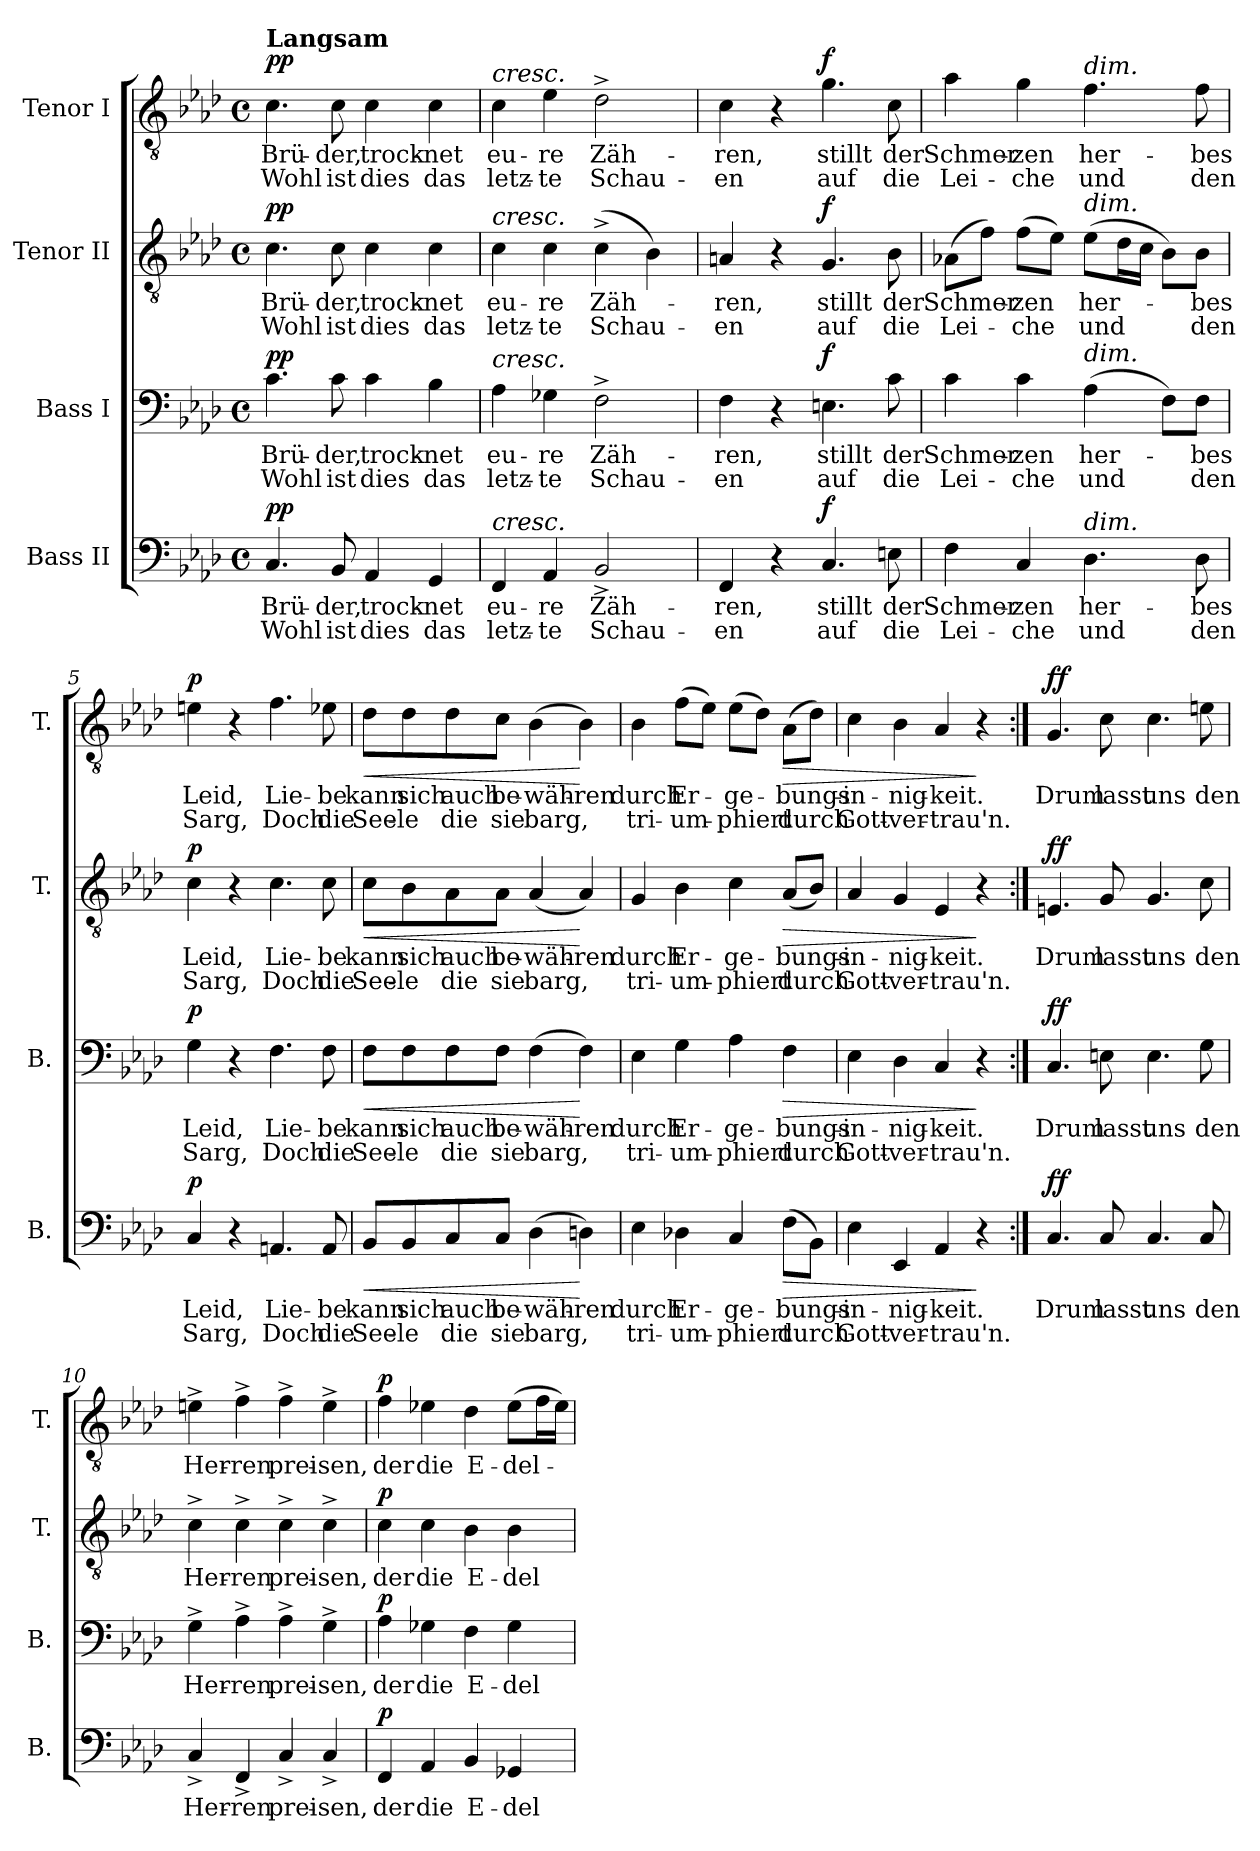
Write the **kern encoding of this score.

**kern	**text	**text	**dynam	**kern	**text	**text	**dynam	**kern	**text	**text	**dynam	**kern	**text	**text	**dynam
*part4	*part4	*part4	*part4	*part3	*part3	*part3	*part3	*part2	*part2	*part2	*part2	*part1	*part1	*part1	*part1
*staff4	*staff4	*staff4	*staff4	*staff3	*staff3	*staff3	*staff3	*staff2	*staff2	*staff2	*staff2	*staff1	*staff1	*staff1	*staff1
*I"Bass II	*	*	*	*I"Bass I	*	*	*	*I"Tenor II	*	*	*	*I"Tenor I	*	*	*
*I'B.	*	*	*	*I'B.	*	*	*	*I'T.	*	*	*	*I'T.	*	*	*
*clefF4	*	*	*	*clefF4	*	*	*	*clefGv2	*	*	*	*clefGv2	*	*	*
*	*	*	*	*	*	*	*	*ITrd7c12	*	*	*	*ITrd7c12	*	*	*
*k[b-e-a-d-]	*	*	*	*k[b-e-a-d-]	*	*	*	*k[b-e-a-d-]	*	*	*	*k[b-e-a-d-]	*	*	*
*A-:	*	*	*	*A-:	*	*	*	*A-:	*	*	*	*A-:	*	*	*
*M4/4	*	*	*	*M4/4	*	*	*	*M4/4	*	*	*	*M4/4	*	*	*
*met(c)	*	*	*	*met(c)	*	*	*	*met(c)	*	*	*	*met(c)	*	*	*
*MM60	*	*	*	*MM60	*	*	*	*MM60	*	*	*	*MM60	*	*	*
=1	=1	=1	=1	=1	=1	=1	=1	=1	=1	=1	=1	=1	=1	=1	=1
!	!	!	!	!	!	!	!	!	!	!	!	!LO:TX:a:B:t=Langsam	!	!	!
!	!LO:LY:b	!LO:LY:b	!LO:DY:b	!	!LO:LY:b	!LO:LY:b	!LO:DY:b	!	!LO:LY:b	!LO:LY:b	!LO:DY:b	!	!LO:LY:b	!LO:LY:b	!LO:DY:b
4.C/	Brü-	Wohl	pp	4.c\	Brü-	Wohl	pp	4.C\	Brü-	Wohl	pp	4.C\	Brü-	Wohl	pp
!	!LO:LY:b	!LO:LY:b	!	!	!LO:LY:b	!LO:LY:b	!	!	!LO:LY:b	!LO:LY:b	!	!	!LO:LY:b	!LO:LY:b	!
8BB-/	-der,	ist	.	8c\	-der,	ist	.	8C\	-der,	ist	.	8C\	-der,	ist	.
!	!LO:LY:b	!LO:LY:b	!	!	!LO:LY:b	!LO:LY:b	!	!	!LO:LY:b	!LO:LY:b	!	!	!LO:LY:b	!LO:LY:b	!
4AA-/	trock-	dies	.	4c\	trock-	dies	.	4C\	trock-	dies	.	4C\	trock-	dies	.
!	!LO:LY:b	!LO:LY:b	!	!	!LO:LY:b	!LO:LY:b	!	!	!LO:LY:b	!LO:LY:b	!	!	!LO:LY:b	!LO:LY:b	!
4GG/	-net	das	.	4B-\	-net	das	.	4C\	-net	das	.	4C\	-net	das	.
=2	=2	=2	=2	=2	=2	=2	=2	=2	=2	=2	=2	=2	=2	=2	=2
!	!	!	!	!	!	!	!	!	!	!	!	!LO:TX:a:i:t=cresc.	!	!	!
!	!	!	!	!	!	!	!	!LO:TX:a:i:t=cresc.	!	!	!	!	!	!	!
!	!	!	!	!LO:TX:a:i:t=cresc.	!	!	!	!	!	!	!	!	!	!	!
!LO:TX:a:i:t=cresc.	!	!	!	!	!	!	!	!	!	!	!	!	!	!	!
!	!LO:LY:b	!LO:LY:b	!	!	!LO:LY:b	!LO:LY:b	!	!	!LO:LY:b	!LO:LY:b	!	!	!LO:LY:b	!LO:LY:b	!
4FF/	eu-	letz-	.	4A-\	eu-	letz-	.	4C\	eu-	letz-	.	4C\	eu-	letz-	.
!	!LO:LY:b	!LO:LY:b	!	!	!LO:LY:b	!LO:LY:b	!	!	!LO:LY:b	!LO:LY:b	!	!	!LO:LY:b	!LO:LY:b	!
4AA-/	-re	-te	.	4G-X\	-re	-te	.	4C\	-re	-te	.	4E-\	-re	-te	.
!	!LO:LY:b	!LO:LY:b	!	!	!LO:LY:b	!LO:LY:b	!	!	!LO:LY:b	!LO:LY:b	!	!	!LO:LY:b	!LO:LY:b	!
2BB-^/	Zäh-	Schau-	.	2F^\	Zäh-	Schau-	.	(>4C^\	Zäh-	Schau-	.	2D-^\	Zäh-	Schau-	.
.	.	.	.	.	.	.	.	4BB-\)	.	.	.	.	.	.	.
=3	=3	=3	=3	=3	=3	=3	=3	=3	=3	=3	=3	=3	=3	=3	=3
!	!LO:LY:b	!LO:LY:b	!	!	!LO:LY:b	!LO:LY:b	!	!	!LO:LY:b	!LO:LY:b	!	!	!LO:LY:b	!LO:LY:b	!
4FF/	-ren,	-en	.	4F\	-ren,	-en	.	4AAn/	-ren,	-en	.	4C\	-ren,	-en	.
4r	.	.	.	4r	.	.	.	4r	.	.	.	4r	.	.	.
!	!LO:LY:b	!LO:LY:b	!LO:DY:b	!	!LO:LY:b	!LO:LY:b	!LO:DY:b	!	!LO:LY:b	!LO:LY:b	!LO:DY:b	!	!LO:LY:b	!LO:LY:b	!LO:DY:b
4.C/	stillt	auf	f	4.En\	stillt	auf	f	4.GG/	stillt	auf	f	4.G\	stillt	auf	f
!	!LO:LY:b	!LO:LY:b	!	!	!LO:LY:b	!LO:LY:b	!	!	!LO:LY:b	!LO:LY:b	!	!	!LO:LY:b	!LO:LY:b	!
8En\	der	die	.	8c\	der	die	.	8BB-\	der	die	.	8C\	der	die	.
=4	=4	=4	=4	=4	=4	=4	=4	=4	=4	=4	=4	=4	=4	=4	=4
!	!LO:LY:b	!LO:LY:b	!	!	!LO:LY:b	!LO:LY:b	!	!	!LO:LY:b	!LO:LY:b	!	!	!LO:LY:b	!LO:LY:b	!
4F\	Schmer-	Lei-	.	4c\	Schmer-	Lei-	.	(>8AA-X\L	Schmer-	Lei-	.	4A-\	Schmer-	Lei-	.
.	.	.	.	.	.	.	.	8F\J)	.	.	.	.	.	.	.
!	!LO:LY:b	!LO:LY:b	!	!	!LO:LY:b	!LO:LY:b	!	!	!LO:LY:b	!LO:LY:b	!	!	!LO:LY:b	!LO:LY:b	!
4C/	-zen	-che	.	4c\	-zen	-che	.	(>8F\L	-zen	-che	.	4G\	-zen	-che	.
.	.	.	.	.	.	.	.	8E-\J)	.	.	.	.	.	.	.
!	!	!	!	!	!	!	!	!	!	!	!	!LO:TX:a:i:t=dim.	!	!	!
!	!	!	!	!	!	!	!	!LO:TX:a:i:t=dim.	!	!	!	!	!	!	!
!	!	!	!	!LO:TX:a:i:t=dim.	!	!	!	!	!	!	!	!	!	!	!
!LO:TX:a:i:t=dim.	!	!	!	!	!	!	!	!	!	!	!	!	!	!	!
!	!LO:LY:b	!LO:LY:b	!	!	!LO:LY:b	!LO:LY:b	!	!	!LO:LY:b	!LO:LY:b	!	!	!LO:LY:b	!LO:LY:b	!
4.D-\	her-	und	.	(>4A-\	her-	und	.	(>8E-\L	her-	und	.	4.F\	her-	und	.
.	.	.	.	.	.	.	.	16D-\L	.	.	.	.	.	.	.
.	.	.	.	.	.	.	.	16C\JJ	.	.	.	.	.	.	.
.	.	.	.	8F\L)	.	.	.	8BB-\L)	.	.	.	.	.	.	.
!	!LO:LY:b	!LO:LY:b	!	!	!LO:LY:b	!LO:LY:b	!	!	!LO:LY:b	!LO:LY:b	!	!	!LO:LY:b	!LO:LY:b	!
8D-\	-bes	den	.	8F\J	-bes	den	.	8BB-\J	-bes	den	.	8F\	-bes	den	.
!!LO:LB:g=z
=5	=5	=5	=5	=5	=5	=5	=5	=5	=5	=5	=5	=5	=5	=5	=5
!	!LO:LY:b	!LO:LY:b	!LO:DY:b	!	!LO:LY:b	!LO:LY:b	!LO:DY:b	!	!LO:LY:b	!LO:LY:b	!LO:DY:b	!	!LO:LY:b	!LO:LY:b	!LO:DY:b
4C/	Leid,	Sarg,	p	4G\	Leid,	Sarg,	p	4C\	Leid,	Sarg,	p	4En\	Leid,	Sarg,	p
4r	.	.	.	4r	.	.	.	4r	.	.	.	4r	.	.	.
!	!LO:LY:b	!LO:LY:b	!	!	!LO:LY:b	!LO:LY:b	!	!	!LO:LY:b	!LO:LY:b	!	!	!LO:LY:b	!LO:LY:b	!
4.AAn/	Lie-	Doch	.	4.F\	Lie-	Doch	.	4.C\	Lie-	Doch	.	4.F\	Lie-	Doch	.
!	!LO:LY:b	!LO:LY:b	!	!	!LO:LY:b	!LO:LY:b	!	!	!LO:LY:b	!LO:LY:b	!	!	!LO:LY:b	!LO:LY:b	!
8AA/	-be	die	.	8F\	-be	die	.	8C\	-be	die	.	8E-X\	-be	die	.
=6	=6	=6	=6	=6	=6	=6	=6	=6	=6	=6	=6	=6	=6	=6	=6
!	!LO:LY:b	!LO:LY:b	!LO:HP:b	!	!LO:LY:b	!LO:LY:b	!LO:HP:b	!	!LO:LY:b	!LO:LY:b	!LO:HP:b	!	!LO:LY:b	!LO:LY:b	!LO:HP:b
8BB-/L	kann	See-	<	8F\L	kann	See-	<	8C\L	kann	See-	<	8D-\L	kann	See-	<
!	!LO:LY:b	!LO:LY:b	!	!	!LO:LY:b	!LO:LY:b	!	!	!LO:LY:b	!LO:LY:b	!	!	!LO:LY:b	!LO:LY:b	!
8BB-/	sich	-le	.	8F\	sich	-le	.	8BB-\	sich	-le	.	8D-\	sich	-le	.
!	!LO:LY:b	!LO:LY:b	!	!	!LO:LY:b	!LO:LY:b	!	!	!LO:LY:b	!LO:LY:b	!	!	!LO:LY:b	!LO:LY:b	!
8C/	auch	die	.	8F\	auch	die	.	8AA-\	auch	die	.	8D-\	auch	die	.
!	!LO:LY:b	!LO:LY:b	!	!	!LO:LY:b	!LO:LY:b	!	!	!LO:LY:b	!LO:LY:b	!	!	!LO:LY:b	!LO:LY:b	!
8C/J	be-	sie	.	8F\J	be-	sie	.	8AA-\J	be-	sie	.	8C\J	be-	sie	.
!	!LO:LY:b	!LO:LY:b	!	!	!LO:LY:b	!LO:LY:b	!	!	!LO:LY:b	!LO:LY:b	!	!	!LO:LY:b	!LO:LY:b	!
(>4D-\	-wäh-	barg,	.	(>4F\	-wäh-	barg,	.	(<4AA-/	-wäh-	barg,	.	(>4BB-\	-wäh-	barg,	.
!	!LO:LY:b	!	!	!	!LO:LY:b	!	!	!	!LO:LY:b	!	!	!	!LO:LY:b	!	!
4Dn\)	-ren	.	[	4F\)	-ren	.	[	4AA-/)	-ren	.	[	4BB-\)	-ren	.	[
=7	=7	=7	=7	=7	=7	=7	=7	=7	=7	=7	=7	=7	=7	=7	=7
!	!LO:LY:b	!LO:LY:b	!	!	!LO:LY:b	!LO:LY:b	!	!	!LO:LY:b	!LO:LY:b	!	!	!LO:LY:b	!LO:LY:b	!
4E-\	durch	tri-	.	4E-\	durch	tri-	.	4GG/	durch	tri-	.	4BB-\	durch	tri-	.
!	!LO:LY:b	!LO:LY:b	!	!	!LO:LY:b	!LO:LY:b	!	!	!LO:LY:b	!LO:LY:b	!	!	!LO:LY:b	!LO:LY:b	!
4D-X\	Er-	-um-	.	4G\	Er-	-um-	.	4BB-\	Er-	-um-	.	(>8F\L	Er-	-um-	.
.	.	.	.	.	.	.	.	.	.	.	.	8E-\J)	.	.	.
!	!LO:LY:b	!LO:LY:b	!	!	!LO:LY:b	!LO:LY:b	!	!	!LO:LY:b	!LO:LY:b	!	!	!LO:LY:b	!LO:LY:b	!
4C/	-ge-	-phiert	.	4A-\	-ge-	-phiert	.	4C\	-ge-	-phiert	.	(>8E-\L	-ge-	-phiert	.
.	.	.	.	.	.	.	.	.	.	.	.	8D-\J)	.	.	.
!	!LO:LY:b	!LO:LY:b	!LO:HP:b	!	!LO:LY:b	!LO:LY:b	!LO:HP:b	!	!LO:LY:b	!LO:LY:b	!LO:HP:b	!	!LO:LY:b	!LO:LY:b	!LO:HP:b
(>8F\L	-bungs-	durch	>	4F\	-bungs-	durch	>	(<8AA-/L	-bungs-	durch	>	(>8AA-\L	-bungs-	durch	>
8BB-\J)	.	.	.	.	.	.	.	8BB-/J)	.	.	.	8D-\J)	.	.	.
=8	=8	=8	=8	=8	=8	=8	=8	=8	=8	=8	=8	=8	=8	=8	=8
!	!LO:LY:b	!LO:LY:b	!	!	!LO:LY:b	!LO:LY:b	!	!	!LO:LY:b	!LO:LY:b	!	!	!LO:LY:b	!LO:LY:b	!
4E-\	-in-	Gott-	.	4E-\	-in-	Gott-	.	4AA-/	-in-	Gott-	.	4C\	-in-	Gott-	.
!	!LO:LY:b	!LO:LY:b	!	!	!LO:LY:b	!LO:LY:b	!	!	!LO:LY:b	!LO:LY:b	!	!	!LO:LY:b	!LO:LY:b	!
4EE-/	-nig-	-ver-	.	4D-\	-nig-	-ver-	.	4GG/	-nig-	-ver-	.	4BB-\	-nig-	-ver-	.
!	!LO:LY:b	!LO:LY:b	!	!	!LO:LY:b	!LO:LY:b	!	!	!LO:LY:b	!LO:LY:b	!	!	!LO:LY:b	!LO:LY:b	!
4AA-/	-keit.	-trau'n.	.	4C/	-keit.	-trau'n.	.	4EE-/	-keit.	-trau'n.	.	4AA-/	-keit.	-trau'n.	.
4r	.	.	]	4r	.	.	]	4r	.	.	]	4r	.	.	]
!!LO:PB:g=z
=9:|!	=9:|!	=9:|!	=9:|!	=9:|!	=9:|!	=9:|!	=9:|!	=9:|!	=9:|!	=9:|!	=9:|!	=9:|!	=9:|!	=9:|!	=9:|!
!	!LO:LY:b	!	!LO:DY:b	!	!LO:LY:b	!	!LO:DY:b	!	!LO:LY:b	!	!LO:DY:b	!	!LO:LY:b	!	!LO:DY:b
4.C/	Drum	.	ff	4.C/	Drum	.	ff	4.EEn/	Drum	.	ff	4.GG/	Drum	.	ff
!	!LO:LY:b	!	!	!	!LO:LY:b	!	!	!	!LO:LY:b	!	!	!	!LO:LY:b	!	!
8C/	lasst	.	.	8En\	lasst	.	.	8GG/	lasst	.	.	8C\	lasst	.	.
!	!LO:LY:b	!	!	!	!LO:LY:b	!	!	!	!LO:LY:b	!	!	!	!LO:LY:b	!	!
4.C/	uns	.	.	4.E\	uns	.	.	4.GG/	uns	.	.	4.C\	uns	.	.
!	!LO:LY:b	!	!	!	!LO:LY:b	!	!	!	!LO:LY:b	!	!	!	!LO:LY:b	!	!
8C/	den	.	.	8G\	den	.	.	8C\	den	.	.	8En\	den	.	.
=10	=10	=10	=10	=10	=10	=10	=10	=10	=10	=10	=10	=10	=10	=10	=10
!	!LO:LY:b	!	!	!	!LO:LY:b	!	!	!	!LO:LY:b	!	!	!	!LO:LY:b	!	!
4C^/	Her-	.	.	4G^\	Her-	.	.	4C^\	Her-	.	.	4En^\	Her-	.	.
!	!LO:LY:b	!	!	!	!LO:LY:b	!	!	!	!LO:LY:b	!	!	!	!LO:LY:b	!	!
4FF^/	-ren	.	.	4A-^\	-ren	.	.	4C^\	-ren	.	.	4F^\	-ren	.	.
!	!LO:LY:b	!	!	!	!LO:LY:b	!	!	!	!LO:LY:b	!	!	!	!LO:LY:b	!	!
4C^/	prei-	.	.	4A-^\	prei-	.	.	4C^\	prei-	.	.	4F^\	prei-	.	.
!	!LO:LY:b	!	!	!	!LO:LY:b	!	!	!	!LO:LY:b	!	!	!	!LO:LY:b	!	!
4C^/	-sen,	.	.	4G^\	-sen,	.	.	4C^\	-sen,	.	.	4E^\	-sen,	.	.
=11	=11	=11	=11	=11	=11	=11	=11	=11	=11	=11	=11	=11	=11	=11	=11
!	!LO:LY:b	!	!LO:DY:b	!	!LO:LY:b	!	!LO:DY:b	!	!LO:LY:b	!	!LO:DY:b	!	!LO:LY:b	!	!LO:DY:b
4FF/	der	.	p	4A-\	der	.	p	4C\	der	.	p	4F\	der	.	p
!	!LO:LY:b	!	!	!	!LO:LY:b	!	!	!	!LO:LY:b	!	!	!	!LO:LY:b	!	!
4AA-/	die	.	.	4G-X\	die	.	.	4C\	die	.	.	4E-X\	die	.	.
!	!LO:LY:b	!	!	!	!LO:LY:b	!	!	!	!LO:LY:b	!	!	!	!LO:LY:b	!	!
4BB-/	E-	.	.	4F\	E-	.	.	4BB-\	E-	.	.	4D-\	E-	.	.
!	!LO:LY:b	!	!	!	!LO:LY:b	!	!	!	!LO:LY:b	!	!	!	!LO:LY:b	!	!
4GG-X/	-del-	.	.	4G-\	-del-	.	.	4BB-\	-del-	.	.	(>8E-\L	-del-	.	.
.	.	.	.	.	.	.	.	.	.	.	.	16F\L	.	.	.
.	.	.	.	.	.	.	.	.	.	.	.	16E-\JJ)	.	.	.
=	=	=	=	=	=	=	=	=	=	=	=	=	=	=	=
*-	*-	*-	*-	*-	*-	*-	*-	*-	*-	*-	*-	*-	*-	*-	*-
